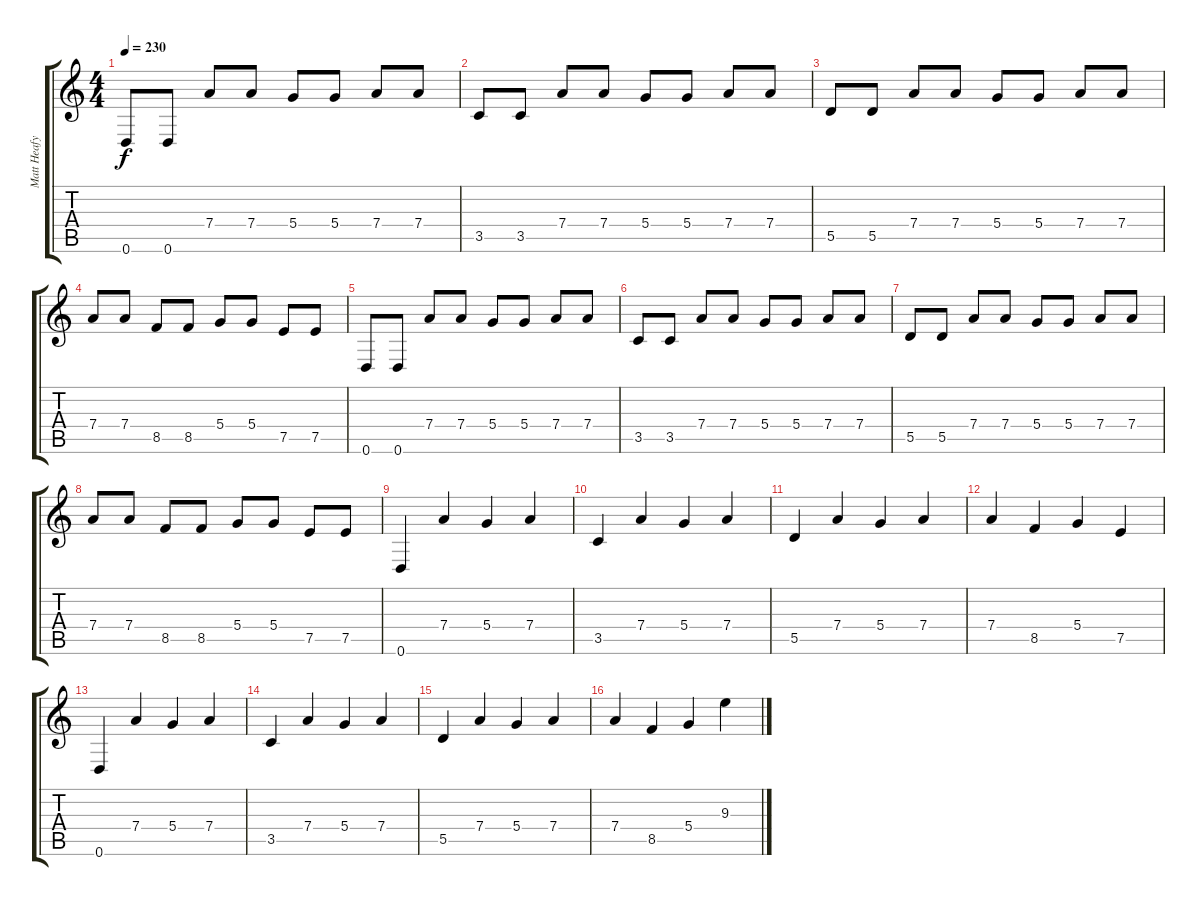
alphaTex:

\track ("Matt Heafy" "Matt Heafy") {instrument distortionguitar}
\staff {score tabs}
\tuning (E4 B3 G3 D3 A2 D2) {hide}
\ts (4 4)
\tempo 230
\clef g2
\ks c
0.6.8{dy f} 0.6.8 7.4.8 7.4.8 5.4.8 5.4.8 7.4.8 7.4.8 |
3.5.8 3.5.8 7.4.8 7.4.8 5.4.8 5.4.8 7.4.8 7.4.8 |
5.5.8 5.5.8 7.4.8 7.4.8 5.4.8 5.4.8 7.4.8 7.4.8 |
7.4.8 7.4.8 8.5.8 8.5.8 5.4.8 5.4.8 7.5.8 7.5.8 |
0.6.8 0.6.8 7.4.8 7.4.8 5.4.8 5.4.8 7.4.8 7.4.8 |
3.5.8 3.5.8 7.4.8 7.4.8 5.4.8 5.4.8 7.4.8 7.4.8 |
5.5.8 5.5.8 7.4.8 7.4.8 5.4.8 5.4.8 7.4.8 7.4.8 |
7.4.8 7.4.8 8.5.8 8.5.8 5.4.8 5.4.8 7.5.8 7.5.8 |
0.6.4 7.4.4 5.4.4 7.4.4 |
3.5.4 7.4.4 5.4.4 7.4.4 |
5.5.4 7.4.4 5.4.4 7.4.4 |
7.4.4 8.5.4 5.4.4 7.5.4 |
0.6.4 7.4.4 5.4.4 7.4.4 |
3.5.4 7.4.4 5.4.4 7.4.4 |
5.5.4 7.4.4 5.4.4 7.4.4 |
7.4.4 8.5.4 5.4.4 9.3.4
